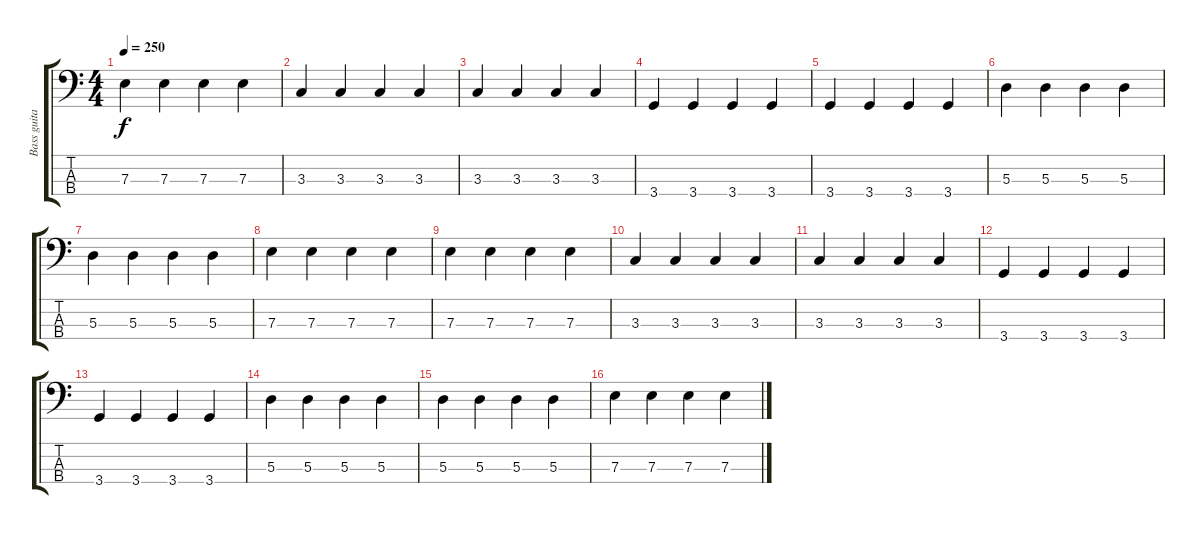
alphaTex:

\track ("Bass guitar  (Ёга)" "Bass guita") {instrument electricbassfinger}
\staff {score tabs}
\tuning (G2 D2 A1 E1) {hide}
\ts (4 4)
\tempo 250
\clef f4
\ks c
7.3.4{dy f} 7.3.4 7.3.4 7.3.4 |
3.3.4 3.3.4 3.3.4 3.3.4 |
3.3.4 3.3.4 3.3.4 3.3.4 |
3.4.4 3.4.4 3.4.4 3.4.4 |
3.4.4 3.4.4 3.4.4 3.4.4 |
5.3.4 5.3.4 5.3.4 5.3.4 |
5.3.4 5.3.4 5.3.4 5.3.4 |
7.3.4 7.3.4 7.3.4 7.3.4 |
7.3.4 7.3.4 7.3.4 7.3.4 |
3.3.4 3.3.4 3.3.4 3.3.4 |
3.3.4 3.3.4 3.3.4 3.3.4 |
3.4.4 3.4.4 3.4.4 3.4.4 |
3.4.4 3.4.4 3.4.4 3.4.4 |
5.3.4 5.3.4 5.3.4 5.3.4 |
5.3.4 5.3.4 5.3.4 5.3.4 |
7.3.4 7.3.4 7.3.4 7.3.4
